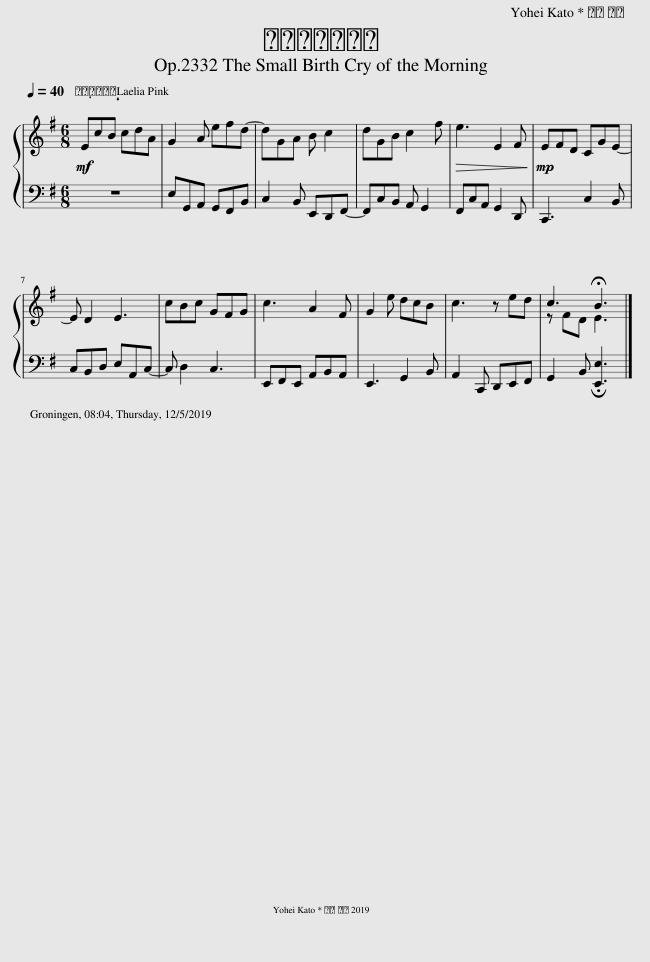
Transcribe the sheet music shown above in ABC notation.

X:1
%%score { ( 1 3 ) | 2 }
L:1/8
Q:1/4=40
M:6/8
I:linebreak $
K:G
V:1 treble
V:3 treble
V:2 bass
V:1
!mf! EcB cdA | G2 A efd- | dGA B c2 | dGB c2 f |!>(! e3 E2 F!>)! | %5
!mp! EFD CGE- |$ E D2 E3 | cBc GFG | c3 A2 F | G2 e dcB | %10
 c3 z ed | c3 !fermata!B3 |] %12
V:2
 z6 | E,G,,A,, G,,F,,B,, | C,2 B,, E,,D,,F,,- | F,,C,B,, A,, G,,2 | F,,C,A,, G,,2 D,, | %5
 C,,3 C,2 B,, |$ C,B,,D, E,A,,C,- | C, D,2 C,3 | E,,F,,E,, A,,B,,A,, | E,,3 G,,2 B,, | %10
 A,,2 C,, D,,E,,F,, | G,,2 B,, !fermata![E,,E,]3 |] %12
V:3
 x6 | x6 | x6 | x6 | x6 | %5
 x6 |$ x6 | x6 | x6 | x6 | %10
 x6 | z FD E3 |] %12
